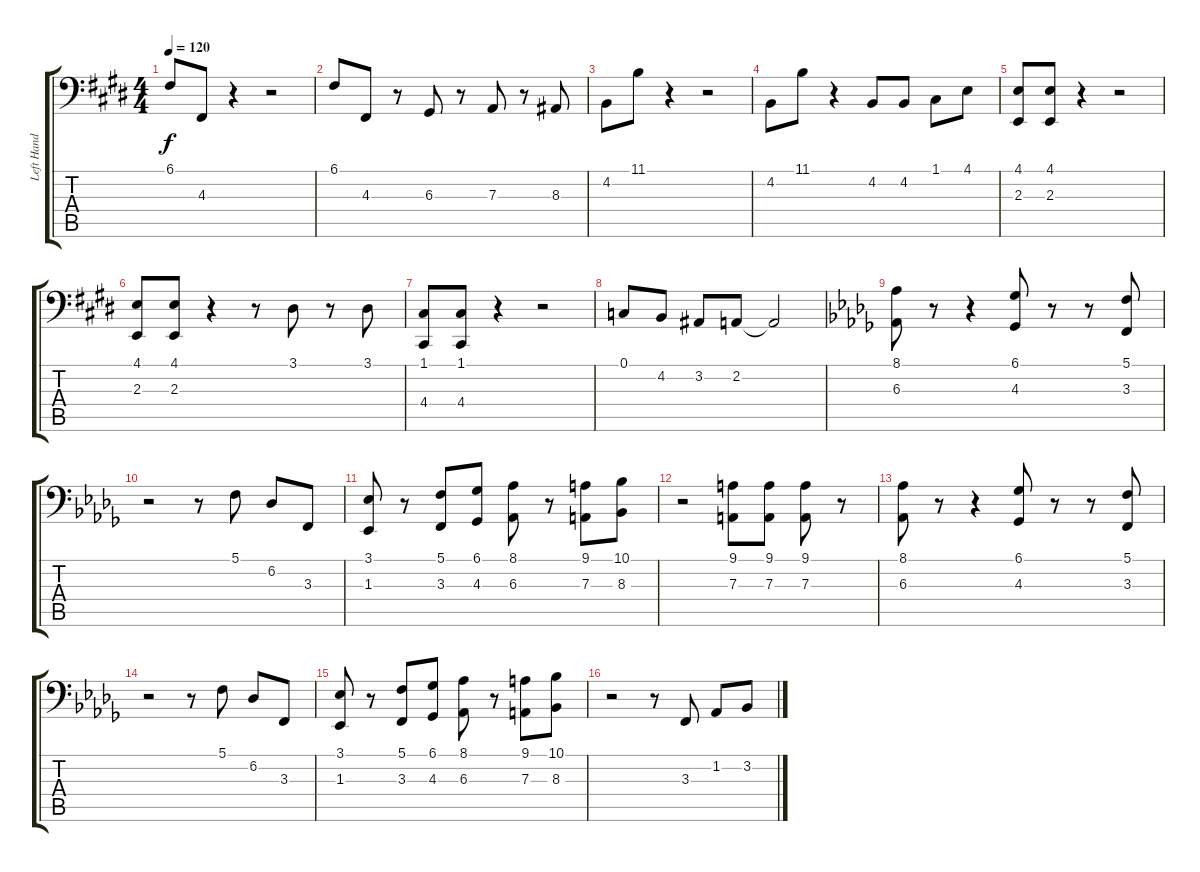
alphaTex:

\track ("Left Hand" "Left Hand") {instrument brightacousticpiano}
\staff {score tabs}
\tuning (C3 G2 D2 A1 E1 B0) {hide}
\ts (4 4)
\tempo 120
\clef f4
\ks e
6.1.8{dy f} 4.3.8 r.4 r.2 |
6.1.8 4.3.8 r.8 6.3.8 r.8 7.3.8 r.8 8.3.8 |
4.2.8 11.1.8 r.4 r.2 |
4.2.8 11.1.8 r.4 4.2.8 4.2.8 1.1.8 4.1.8 |
(4.1 2.3).8 (4.1 2.3).8 r.4 r.2 |
(4.1 2.3).8 (4.1 2.3).8 r.4 r.8 3.1.8 r.8 3.1.8 |
(1.1 4.4).8 (1.1 4.4).8 r.4 r.2 |
0.1.8 4.2.8 3.2.8 2.2.8 2.2{t}.2 |
\ks db
(8.1 6.3).8 r.8 r.4 (6.1 4.3).8 r.8 r.8 (5.1 3.3).8 |
r.2 r.8 5.1.8 6.2.8 3.3.8 |
(3.1 1.3).8 r.8 (5.1 3.3).8 (6.1 4.3).8 (8.1 6.3).8 r.8 (9.1 7.3).8 (10.1 8.3).8 |
r.2 (9.1 7.3).8 (9.1 7.3).8 (9.1 7.3).8 r.8 |
(8.1 6.3).8 r.8 r.4 (6.1 4.3).8 r.8 r.8 (5.1 3.3).8 |
r.2 r.8 5.1.8 6.2.8 3.3.8 |
(3.1 1.3).8 r.8 (5.1 3.3).8 (6.1 4.3).8 (8.1 6.3).8 r.8 (9.1 7.3).8 (10.1 8.3).8 |
r.2 r.8 3.3.8 1.2.8 3.2.8
